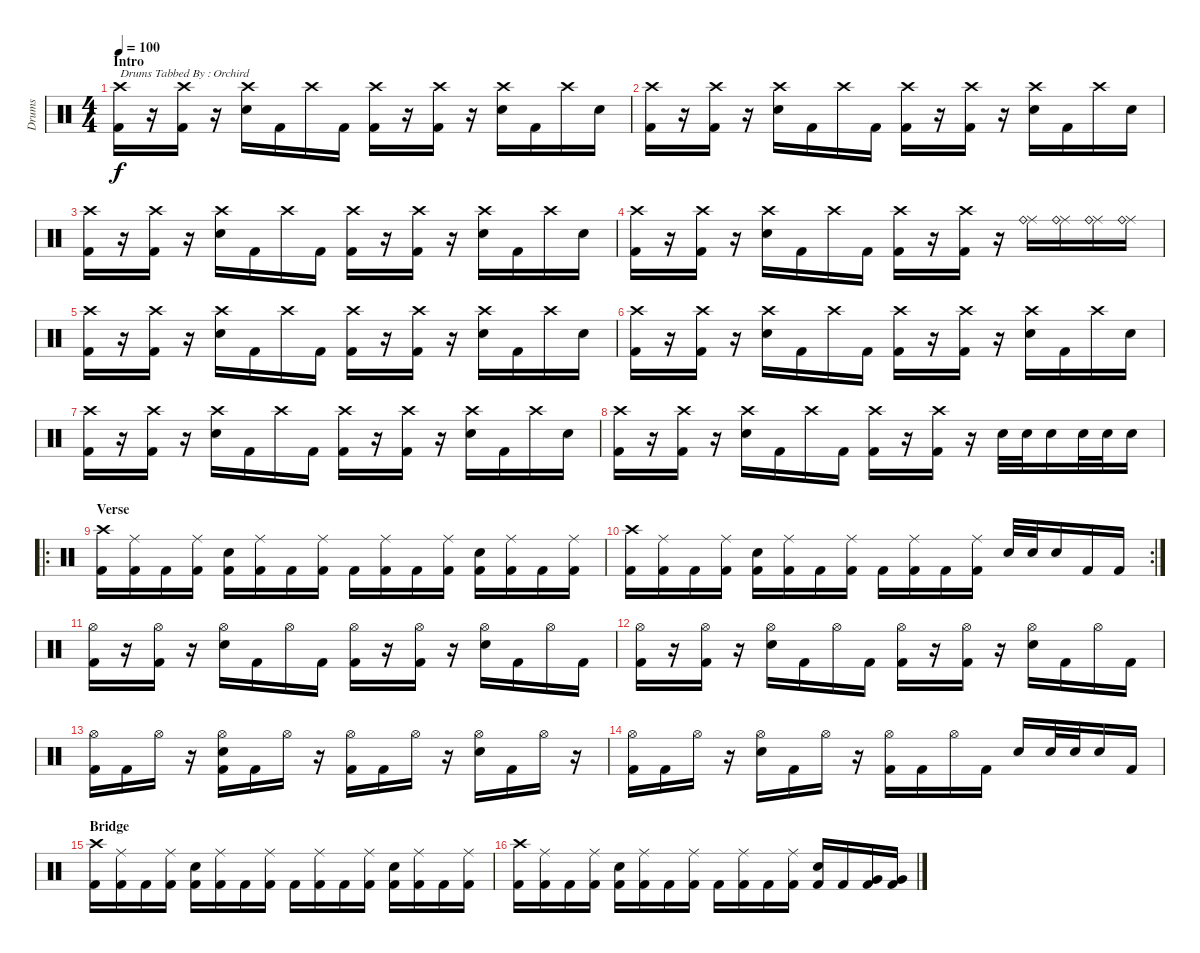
\track ("Drums" "Drums") {instrument percussion}
\staff {score}
\articulation defaults
\ts (4 4)
\section ("" "Intro")
\tempo 100
\clef neutral
\ks c
("Crash high (hit)" "Kick (hit) 2").16{txt "Drums Tabbed By : Orchird" dy f} r.16 ("Crash high (hit)" "Kick (hit) 2").16 r.16 ("Crash high (hit)" "Electric Snare (hit)").16 "Kick (hit) 2".16 "Crash high (hit)".16 "Kick (hit) 2".16 ("Crash high (hit)" "Kick (hit) 2").16 r.16 ("Crash high (hit)" "Kick (hit) 2").16 r.16 ("Crash high (hit)" "Electric Snare (hit)").16 "Kick (hit) 2".16 "Crash high (hit)".16 "Electric Snare (hit)".16 |
("Crash high (hit)" "Kick (hit) 2").16 r.16 ("Crash high (hit)" "Kick (hit) 2").16 r.16 ("Crash high (hit)" "Electric Snare (hit)").16 "Kick (hit) 2".16 "Crash high (hit)".16 "Kick (hit) 2".16 ("Crash high (hit)" "Kick (hit) 2").16 r.16 ("Crash high (hit)" "Kick (hit) 2").16 r.16 ("Crash high (hit)" "Electric Snare (hit)").16 "Kick (hit) 2".16 "Crash high (hit)".16 "Electric Snare (hit)".16 |
("Crash high (hit)" "Kick (hit) 2").16 r.16 ("Crash high (hit)" "Kick (hit) 2").16 r.16 ("Crash high (hit)" "Electric Snare (hit)").16 "Kick (hit) 2".16 "Crash high (hit)".16 "Kick (hit) 2".16 ("Crash high (hit)" "Kick (hit) 2").16 r.16 ("Crash high (hit)" "Kick (hit) 2").16 r.16 ("Crash high (hit)" "Electric Snare (hit)").16 "Kick (hit) 2".16 "Crash high (hit)".16 "Electric Snare (hit)".16 |
("Crash high (hit)" "Kick (hit) 2").16 r.16 ("Crash high (hit)" "Kick (hit) 2").16 r.16 ("Crash high (hit)" "Electric Snare (hit)").16 "Kick (hit) 2".16 "Crash high (hit)".16 "Kick (hit) 2".16 ("Crash high (hit)" "Kick (hit) 2").16 r.16 ("Crash high (hit)" "Kick (hit) 2").16 r.16 ("Ride (middle)" "Ride (bell)").16 ("Ride (middle)" "Ride (bell)").16 ("Ride (middle)" "Ride (bell)").16 ("Ride (middle)" "Ride (bell)").16 |
("Crash high (hit)" "Kick (hit) 2").16 r.16 ("Crash high (hit)" "Kick (hit) 2").16 r.16 ("Crash high (hit)" "Electric Snare (hit)").16 "Kick (hit) 2".16 "Crash high (hit)".16 "Kick (hit) 2".16 ("Crash high (hit)" "Kick (hit) 2").16 r.16 ("Crash high (hit)" "Kick (hit) 2").16 r.16 ("Crash high (hit)" "Electric Snare (hit)").16 "Kick (hit) 2".16 "Crash high (hit)".16 "Electric Snare (hit)".16 |
("Crash high (hit)" "Kick (hit) 2").16 r.16 ("Crash high (hit)" "Kick (hit) 2").16 r.16 ("Crash high (hit)" "Electric Snare (hit)").16 "Kick (hit) 2".16 "Crash high (hit)".16 "Kick (hit) 2".16 ("Crash high (hit)" "Kick (hit) 2").16 r.16 ("Crash high (hit)" "Kick (hit) 2").16 r.16 ("Crash high (hit)" "Electric Snare (hit)").16 "Kick (hit) 2".16 "Crash high (hit)".16 "Electric Snare (hit)".16 |
("Crash high (hit)" "Kick (hit) 2").16 r.16 ("Crash high (hit)" "Kick (hit) 2").16 r.16 ("Crash high (hit)" "Electric Snare (hit)").16 "Kick (hit) 2".16 "Crash high (hit)".16 "Kick (hit) 2".16 ("Crash high (hit)" "Kick (hit) 2").16 r.16 ("Crash high (hit)" "Kick (hit) 2").16 r.16 ("Crash high (hit)" "Electric Snare (hit)").16 "Kick (hit) 2".16 "Crash high (hit)".16 "Electric Snare (hit)".16 |
("Crash high (hit)" "Kick (hit) 2").16 r.16 ("Crash high (hit)" "Kick (hit) 2").16 r.16 ("Crash high (hit)" "Electric Snare (hit)").16 "Kick (hit) 2".16 "Crash high (hit)".16 "Kick (hit) 2".16 ("Crash high (hit)" "Kick (hit) 2").16 r.16 ("Crash high (hit)" "Kick (hit) 2").16 r.16 "Electric Snare (hit)".32 "Electric Snare (hit)".32 "Electric Snare (hit)".16 "Electric Snare (hit)".32 "Electric Snare (hit)".32 "Electric Snare (hit)".16 |
\ro
\section ("" "Verse")
("Crash high (hit)" "Kick (hit) 2").16 ("Ride (middle)" "Kick (hit) 2").16 "Kick (hit) 2".16 ("Ride (middle)" "Kick (hit) 2").16 ("Electric Snare (hit)" "Kick (hit) 2").16 ("Ride (middle)" "Kick (hit) 2").16 "Kick (hit) 2".16 ("Ride (middle)" "Kick (hit) 2").16 "Kick (hit) 2".16 ("Ride (middle)" "Kick (hit) 2").16 "Kick (hit) 2".16 ("Ride (middle)" "Kick (hit) 2").16 ("Electric Snare (hit)" "Kick (hit) 2").16 ("Ride (middle)" "Kick (hit) 2").16 "Kick (hit) 2".16 ("Ride (middle)" "Kick (hit) 2").16 |
\rc 2
("Crash high (hit)" "Kick (hit) 2").16 ("Ride (middle)" "Kick (hit) 2").16 "Kick (hit) 2".16 ("Ride (middle)" "Kick (hit) 2").16 ("Electric Snare (hit)" "Kick (hit) 2").16 ("Ride (middle)" "Kick (hit) 2").16 "Kick (hit) 2".16 ("Ride (middle)" "Kick (hit) 2").16 "Kick (hit) 2".16 ("Ride (middle)" "Kick (hit) 2").16 "Kick (hit) 2".16 ("Ride (middle)" "Kick (hit) 2").16 "Electric Snare (hit)".32 "Electric Snare (hit)".32 "Electric Snare (hit)".16 "Kick (hit) 2".16 "Kick (hit) 2".16 |
("Hi-Hat (open)" "Kick (hit) 2").16 r.16 ("Hi-Hat (open)" "Kick (hit) 2").16 r.16 ("Hi-Hat (open)" "Electric Snare (hit)").16 "Kick (hit) 2".16 "Hi-Hat (open)".16 "Kick (hit) 2".16 ("Hi-Hat (open)" "Kick (hit) 2").16 r.16 ("Hi-Hat (open)" "Kick (hit) 2").16 r.16 ("Hi-Hat (open)" "Electric Snare (hit)").16 "Kick (hit) 2".16 "Hi-Hat (open)".16 "Kick (hit) 2".16 |
("Hi-Hat (open)" "Kick (hit) 2").16 r.16 ("Hi-Hat (open)" "Kick (hit) 2").16 r.16 ("Hi-Hat (open)" "Electric Snare (hit)").16 "Kick (hit) 2".16 "Hi-Hat (open)".16 "Kick (hit) 2".16 ("Hi-Hat (open)" "Kick (hit) 2").16 r.16 ("Hi-Hat (open)" "Kick (hit) 2").16 r.16 ("Hi-Hat (open)" "Electric Snare (hit)").16 "Kick (hit) 2".16 "Hi-Hat (open)".16 "Kick (hit) 2".16 |
("Hi-Hat (open)" "Kick (hit) 2").16 "Kick (hit) 2".16 "Hi-Hat (open)".16 r.16 ("Hi-Hat (open)" "Electric Snare (hit)" "Kick (hit) 2").16 "Kick (hit) 2".16 "Hi-Hat (open)".16 r.16 ("Hi-Hat (open)" "Kick (hit) 2").16 "Kick (hit) 2".16 "Hi-Hat (open)".16 r.16 ("Hi-Hat (open)" "Electric Snare (hit)").16 "Kick (hit) 2".16 "Hi-Hat (open)".16 r.16 |
("Hi-Hat (open)" "Kick (hit) 2").16 "Kick (hit) 2".16 "Hi-Hat (open)".16 r.16 ("Hi-Hat (open)" "Electric Snare (hit)").16 "Kick (hit) 2".16 "Hi-Hat (open)".16 r.16 ("Hi-Hat (open)" "Kick (hit) 2").16 "Kick (hit) 2".16 "Hi-Hat (open)".16 "Kick (hit) 2".16 "Electric Snare (hit)".16 "Electric Snare (hit)".32 "Electric Snare (hit)".32 "Electric Snare (hit)".16 "Kick (hit) 2".16 |
\section ("" "Bridge")
("Crash high (hit)" "Kick (hit) 2").16 ("Ride (middle)" "Kick (hit) 2").16 "Kick (hit) 2".16 ("Ride (middle)" "Kick (hit) 2").16 ("Electric Snare (hit)" "Kick (hit) 2").16 ("Ride (middle)" "Kick (hit) 2").16 "Kick (hit) 2".16 ("Ride (middle)" "Kick (hit) 2").16 "Kick (hit) 2".16 ("Ride (middle)" "Kick (hit) 2").16 "Kick (hit) 2".16 ("Ride (middle)" "Kick (hit) 2").16 ("Electric Snare (hit)" "Kick (hit) 2").16 ("Ride (middle)" "Kick (hit) 2").16 "Kick (hit) 2".16 ("Ride (middle)" "Kick (hit) 2").16 |
("Crash high (hit)" "Kick (hit) 2").16 ("Ride (middle)" "Kick (hit) 2").16 "Kick (hit) 2".16 ("Ride (middle)" "Kick (hit) 2").16 ("Electric Snare (hit)" "Kick (hit) 2").16 ("Ride (middle)" "Kick (hit) 2").16 "Kick (hit) 2".16 ("Ride (middle)" "Kick (hit) 2").16 "Kick (hit) 2".16 ("Ride (middle)" "Kick (hit) 2").16 "Kick (hit) 2".16 ("Ride (middle)" "Kick (hit) 2").16 ("Electric Snare (hit)" "Kick (hit) 2").16 "Kick (hit) 2".16 ("Very Low Tom (hit)" "Kick (hit) 2").16 ("Very Low Tom (hit)" "Kick (hit) 2").16
